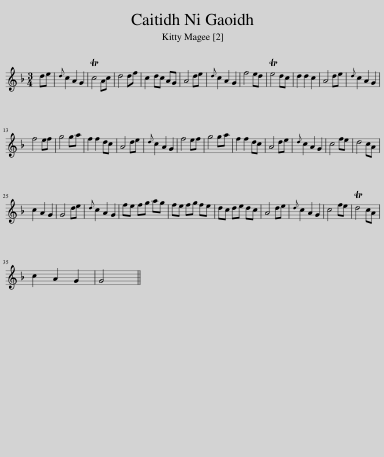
X:1
L:1/8
M:3/4
I:linebreak $
K:F
V:1 treble
V:1
 de |{d} c2 A2 G2 | Tc4 Ac | d4 df | c2 dc AG | %5
 A4 de |{d} c2 A2 G2 | f4 ed | Te4 dc | d2 d2 c2 | %10
 A4 de |{d} c2 A2 G2 |$ f4 ef | g4 ga | f2 f2 dc | %15
 A4 de |{d} c2 A2 G2 | f4 ef | g4 ga | f2 f2 dc | %20
 A4 de |{d} c2 A2 G2 | c4 fe | d4 cA |$ c2 A2 G2 | %25
 G4 de |{d} c2 A2 G2 | fe fg ag | fe fg fe | dc de dc | %30
 A4 de |{d} c2 A2 G2 | c4 fe | Td4 cA |$ c2 A2 G2 | %35
 G4 || %36
